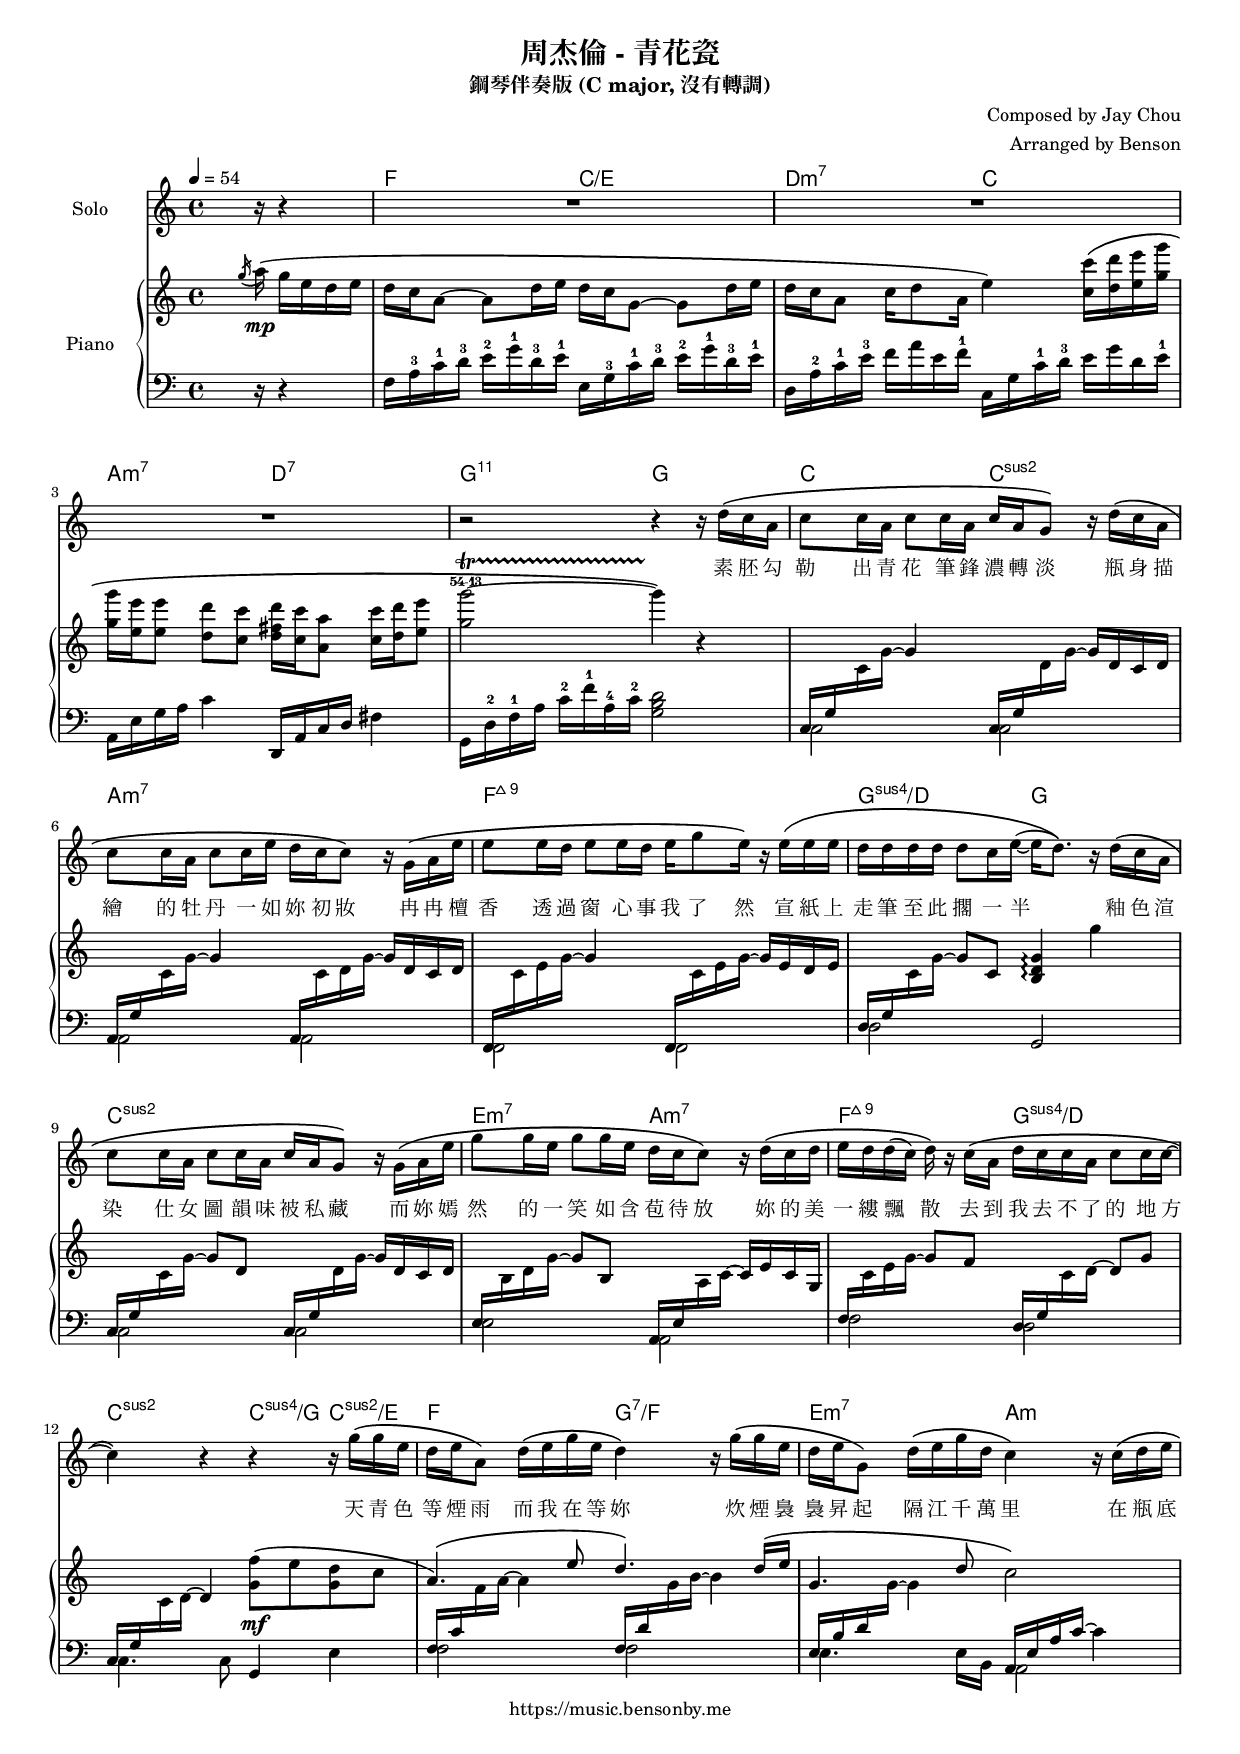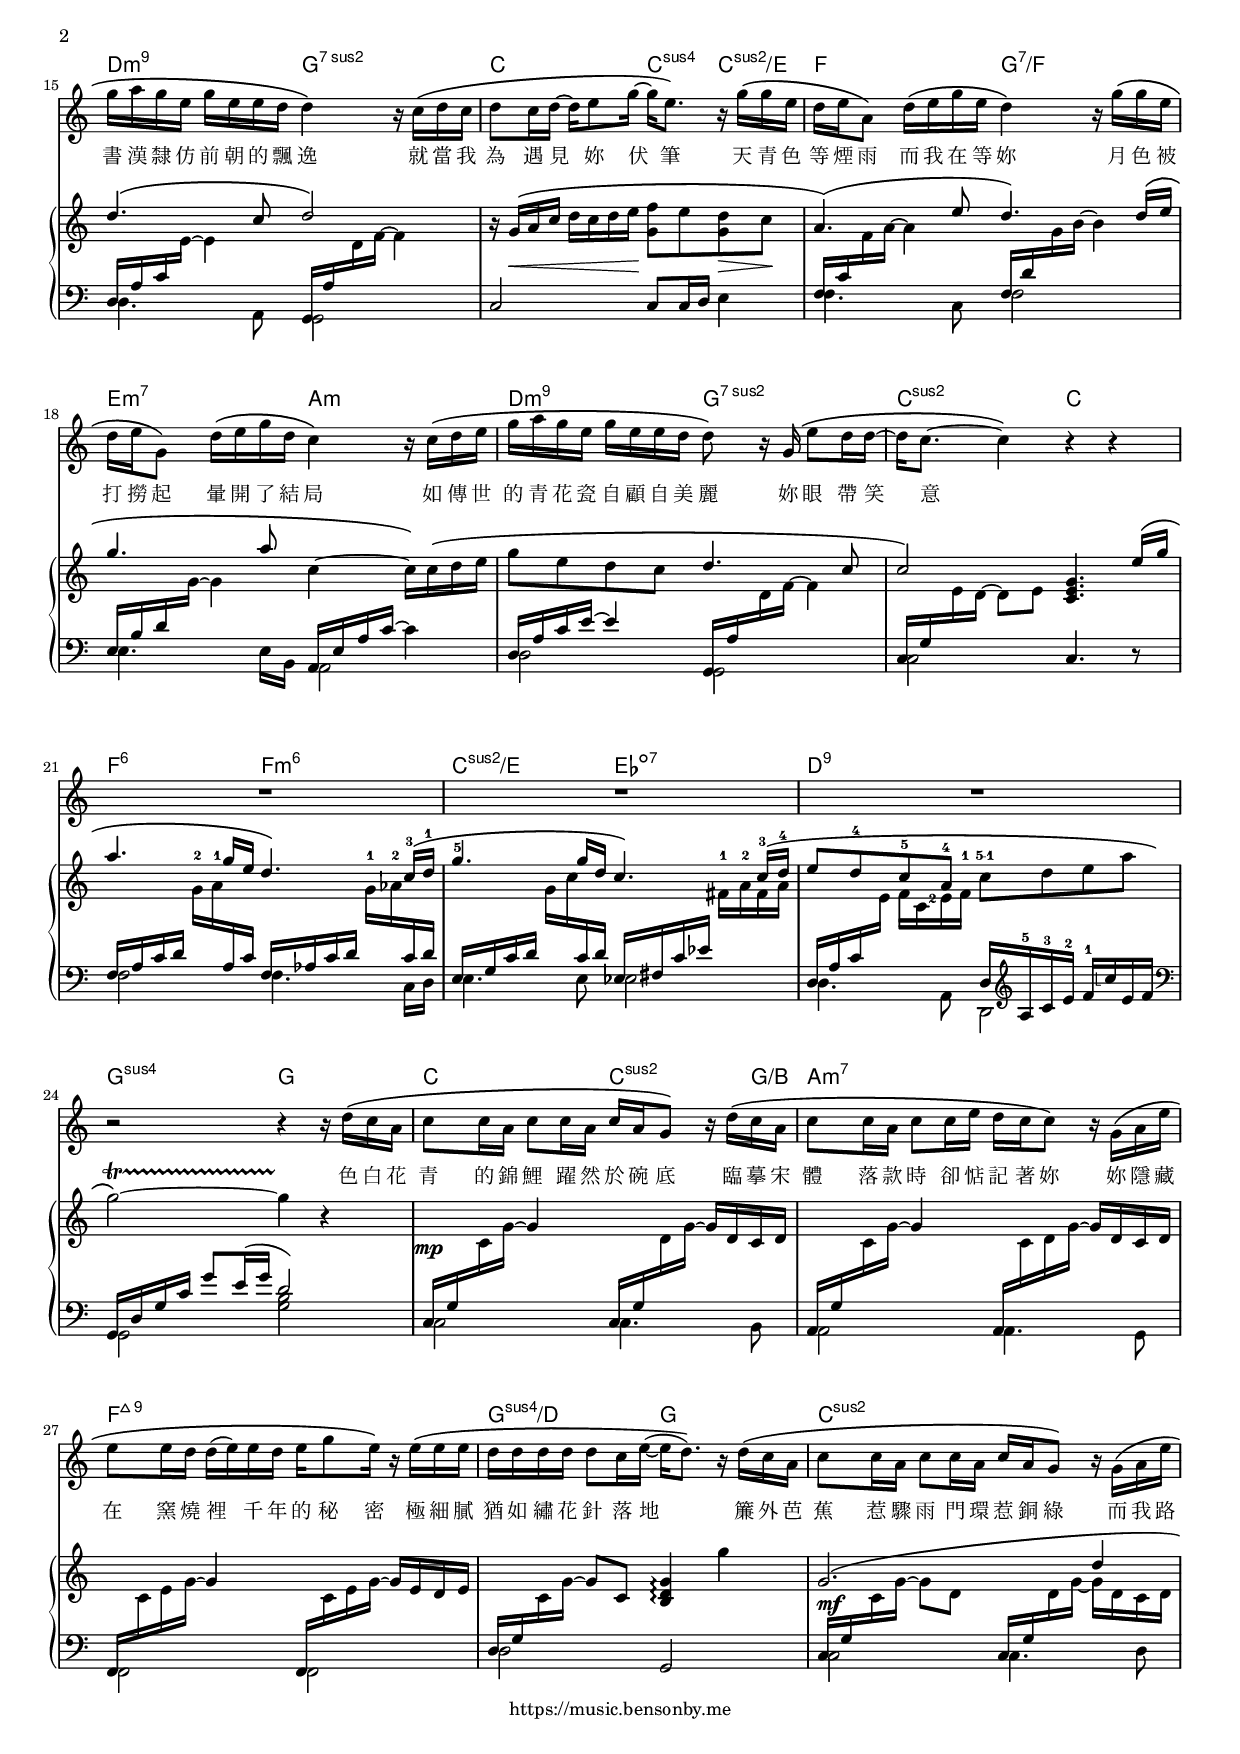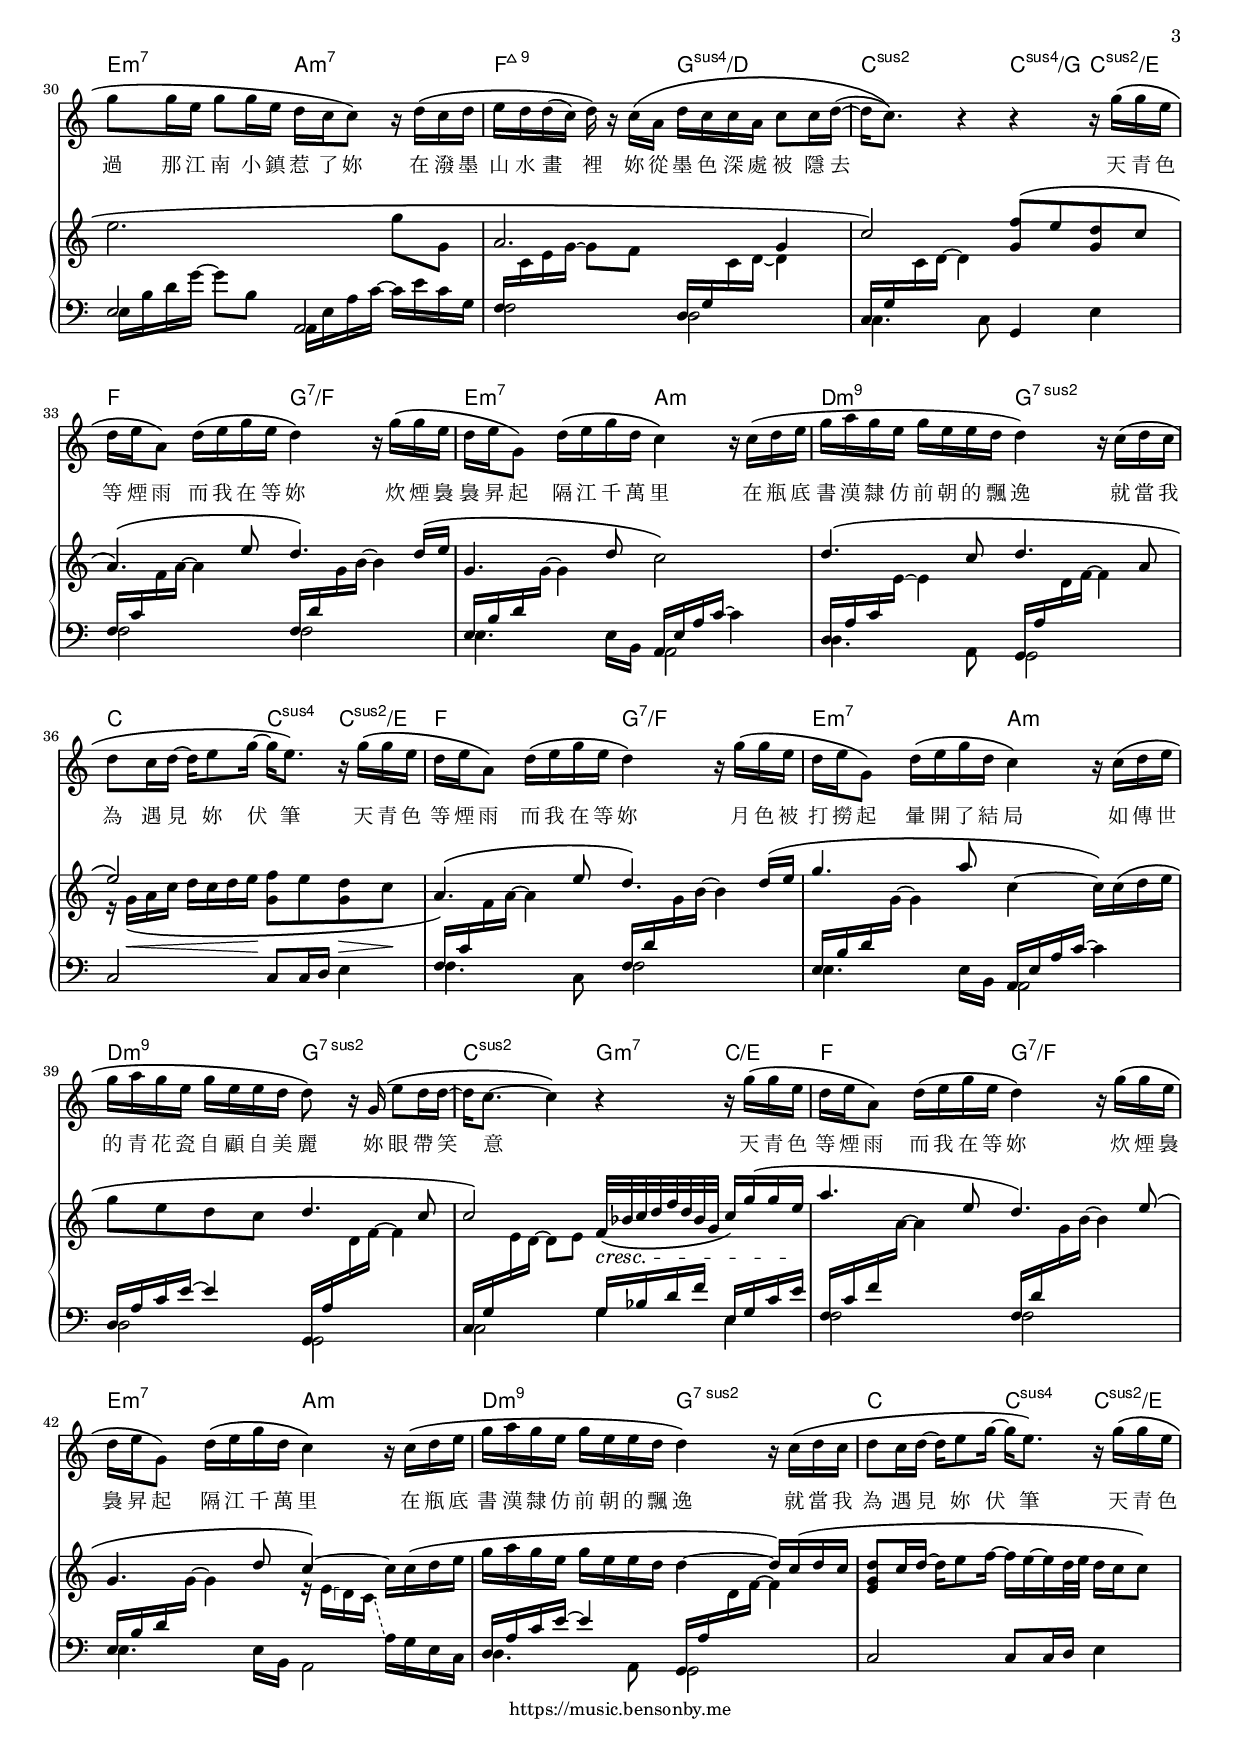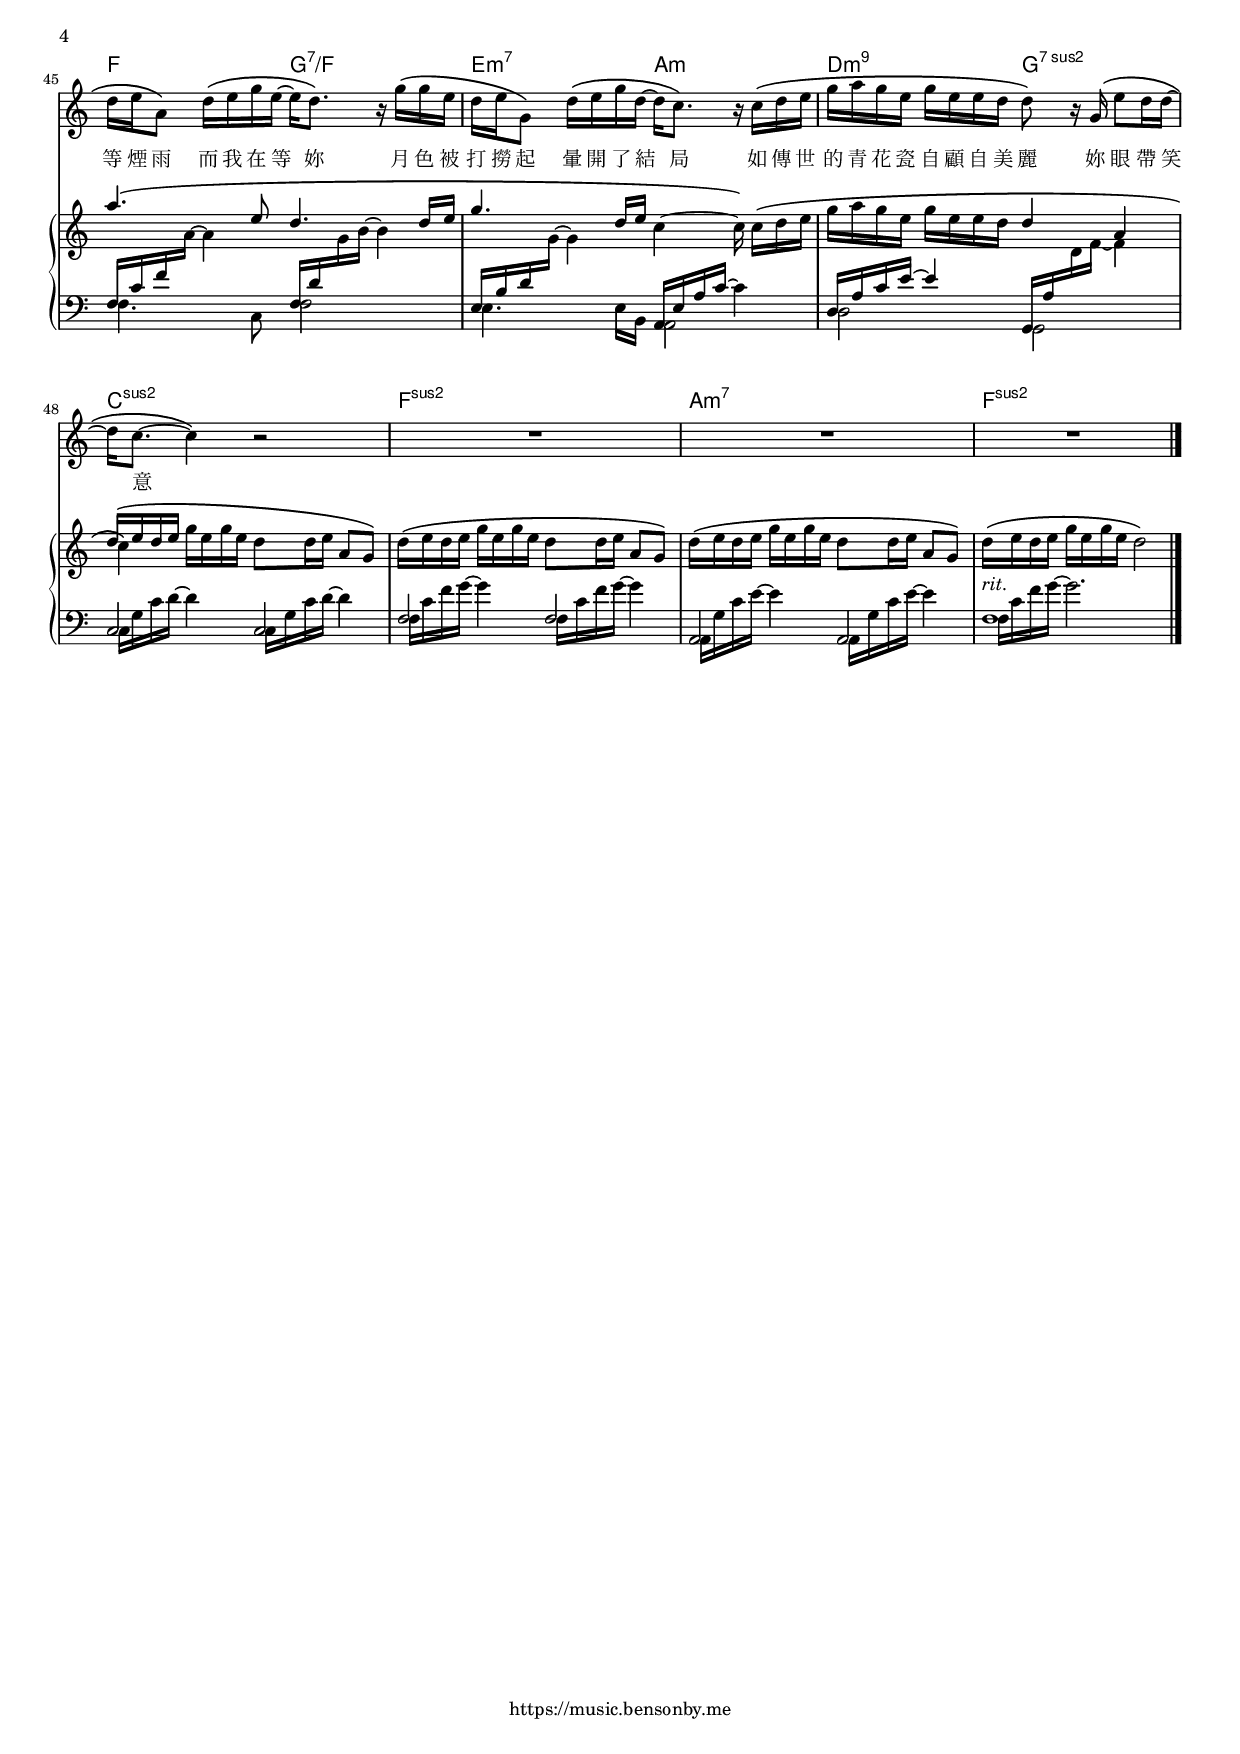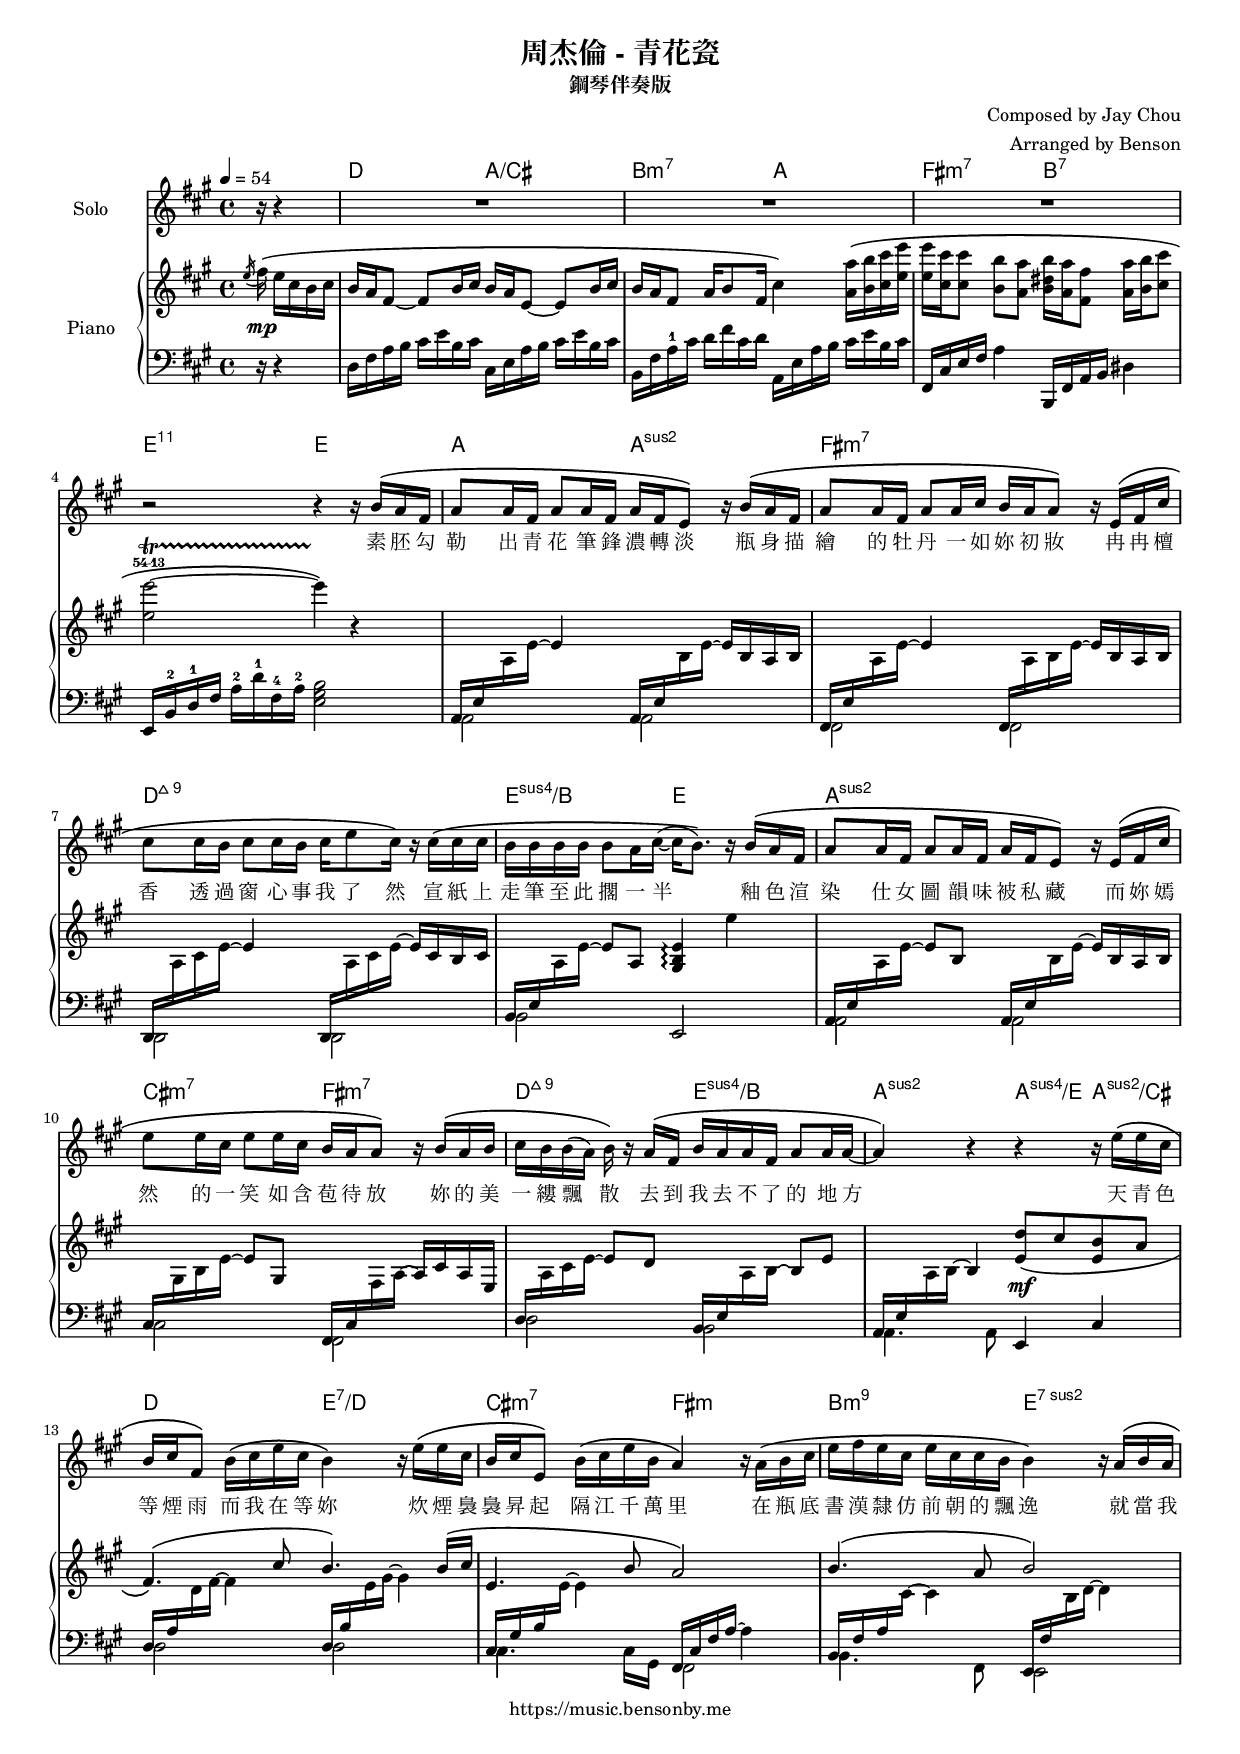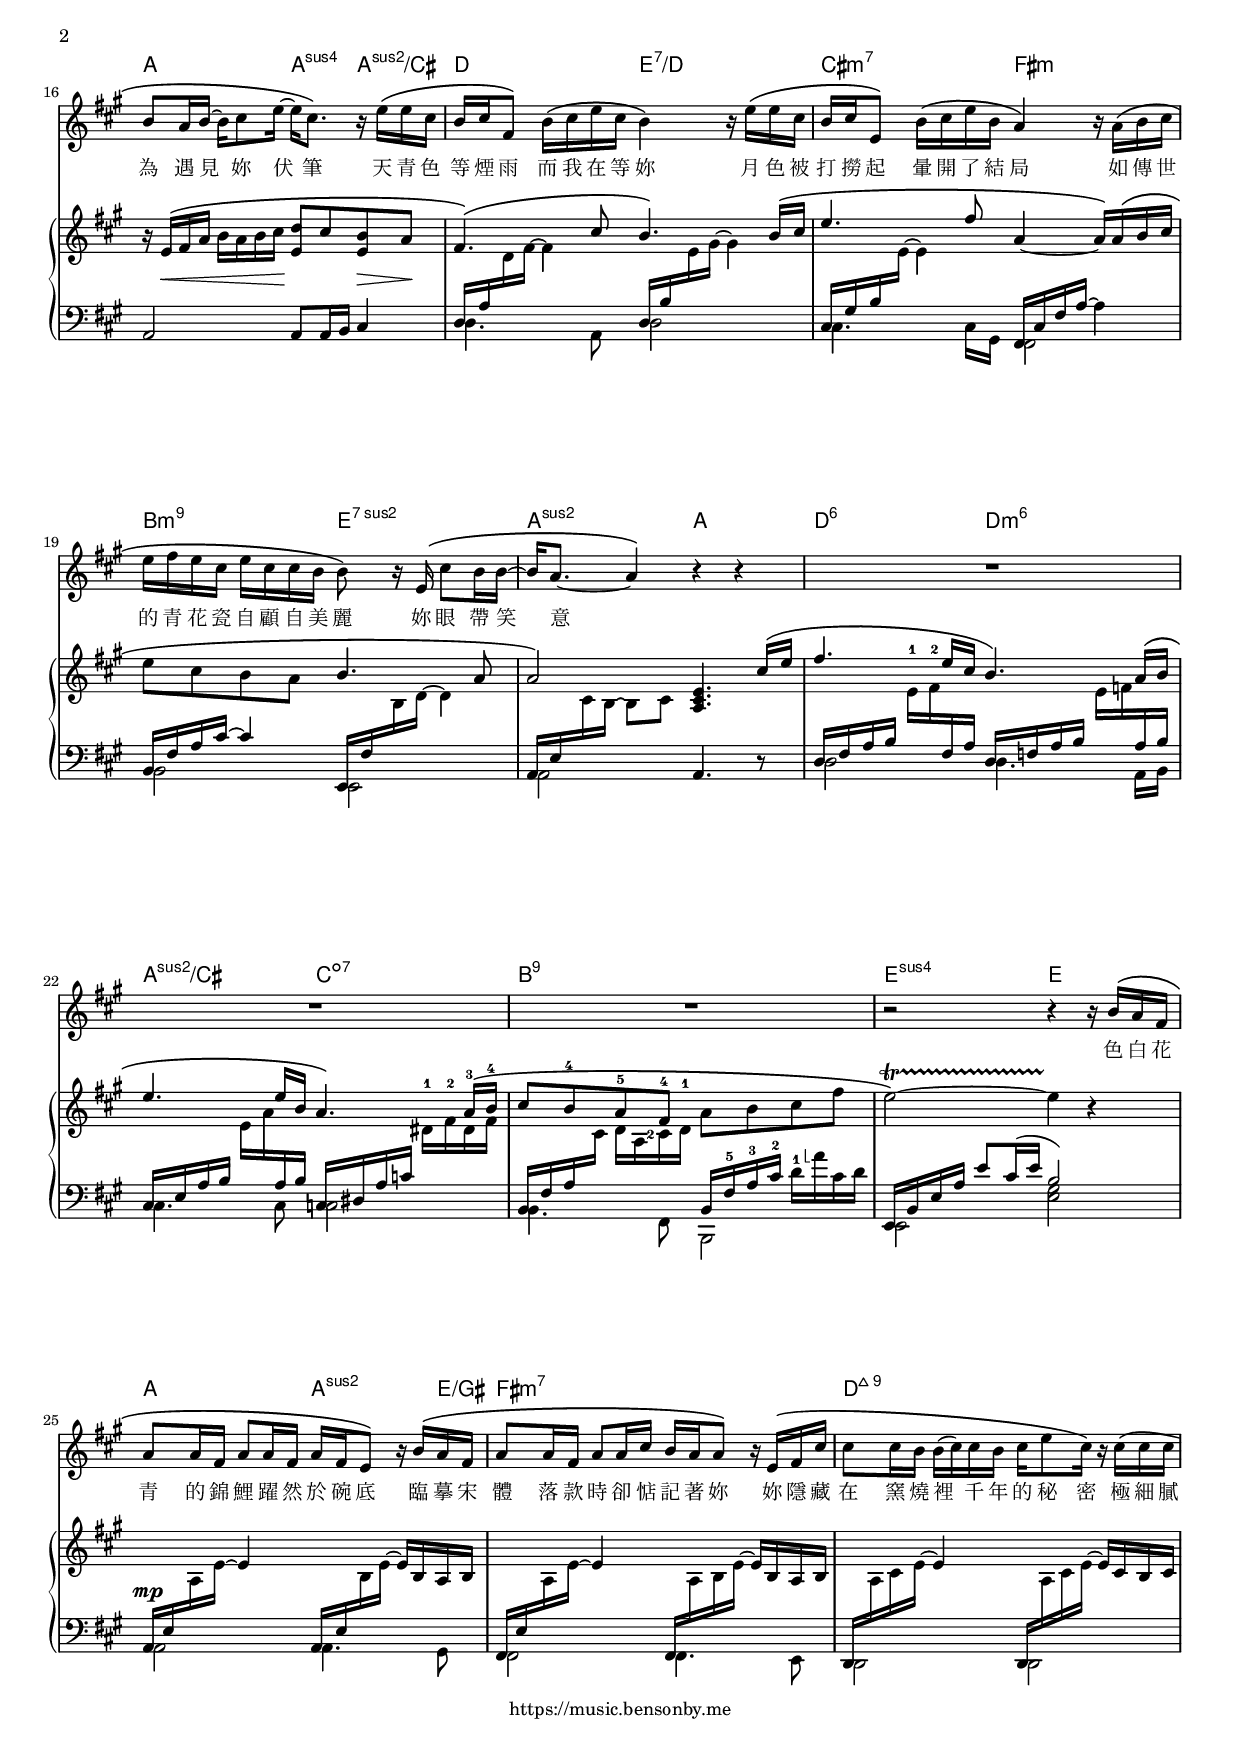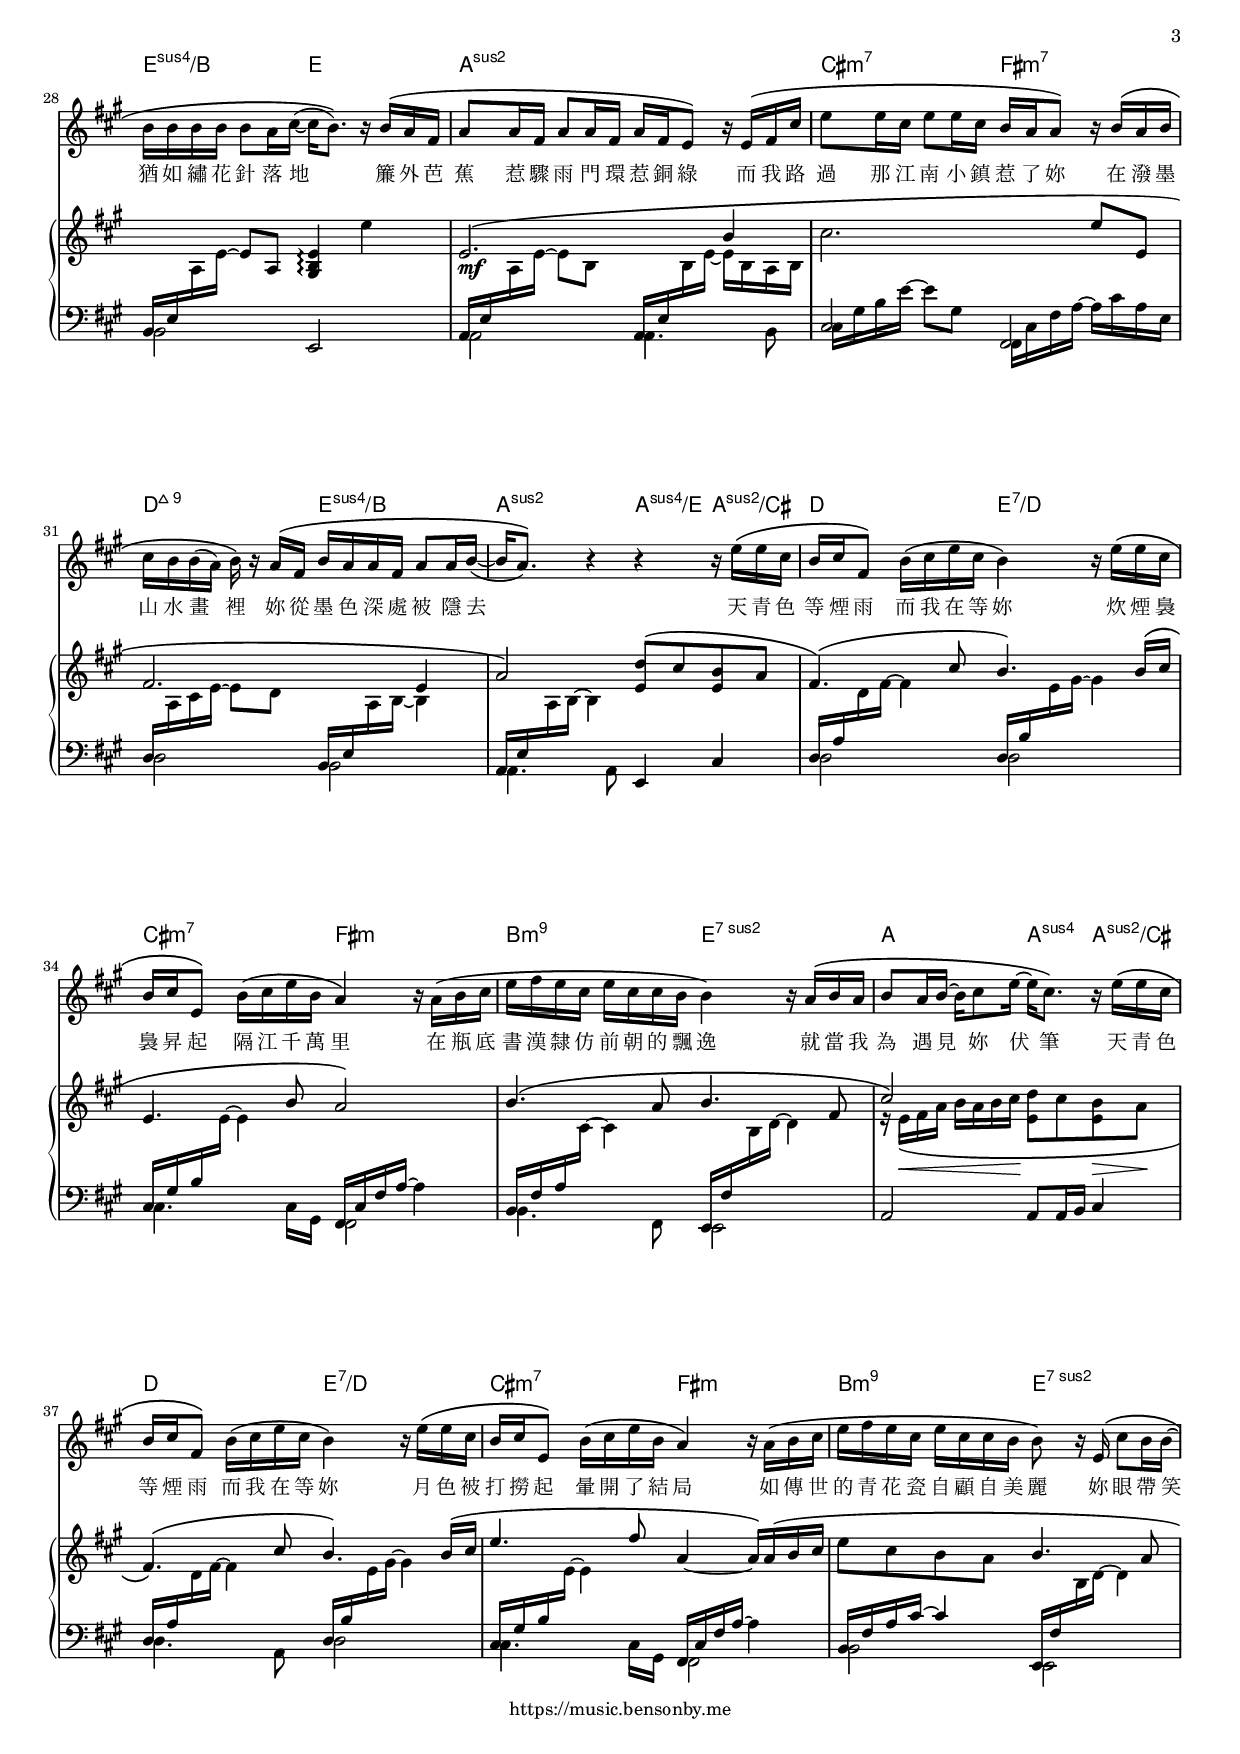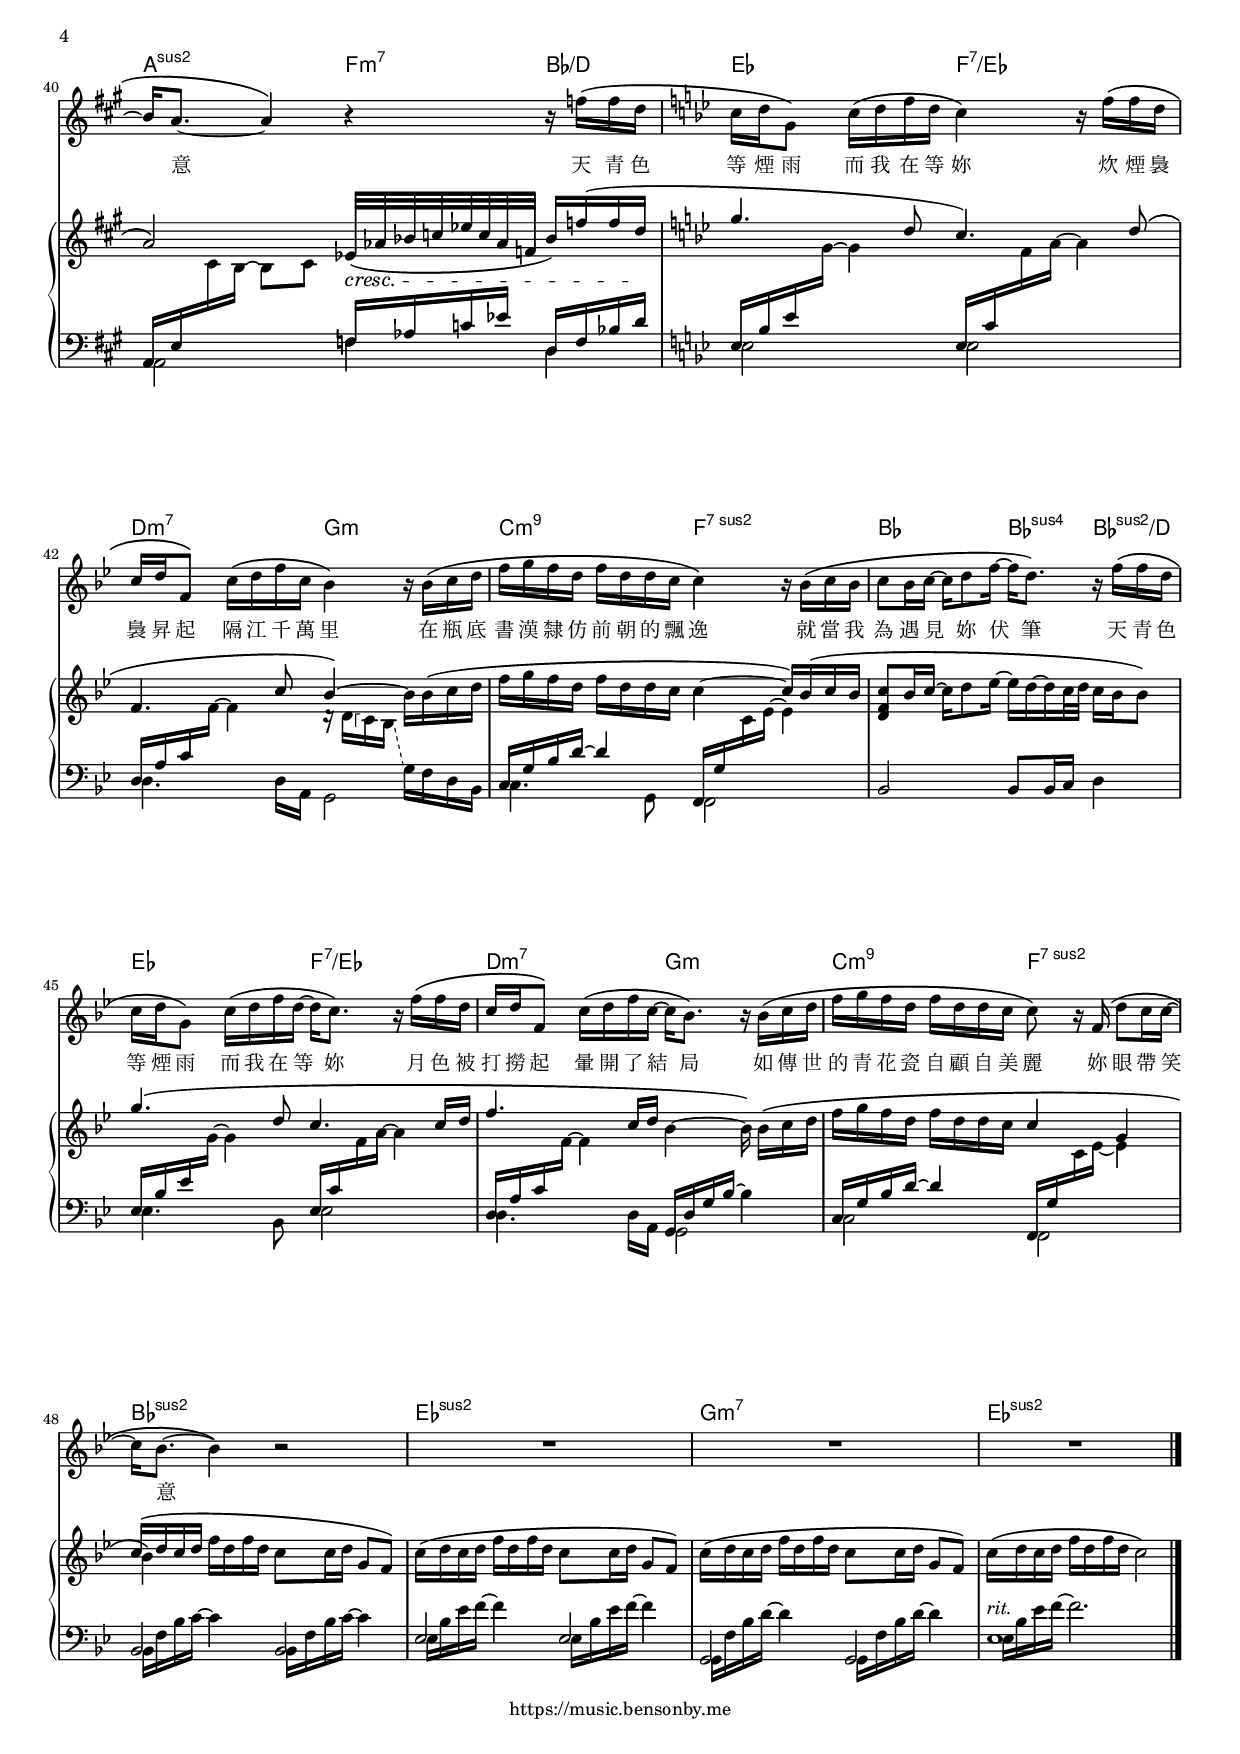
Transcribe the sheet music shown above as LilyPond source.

\version "2.18.2"
\include "articulate.ly"
#(set-global-staff-size 16)

%% http://lsr.di.unimi.it/LSR/Item?id=469
%% see also http://lilypond.org/doc/v2.18/Documentation/learning/moving-objects

%LSR This snippet was contributed by Risto Vääräniemi

dynamicsX =
#(define-music-function (parser location offset)(number?)
  #{
     \once \override DynamicText.X-offset = $offset
     \once \override DynamicLineSpanner.Y-offset = #0
  #})

dynamicsXY =
#(define-music-function (parser location offsetX offsetY)(number? number?)
  #{
     \once \override DynamicText.X-offset = $offsetX
     \once \override DynamicLineSpanner.Y-offset = $offsetY
  #})

%%%%%%%%%%%%%%%%%%%%%%%%%%%%%%%%%%%%%%%%%%%%%%%%%%%%%%%%%%%%%%%%%%%%%%%%%%%%%%%%%%%%%%%%%%
%%  http://lsr.di.unimi.it/LSR/Item?id=445

%LSR by Jay Anderson.
%modyfied by Simon Albrecht on March 2014.
%=> http://lilypond.1069038.n5.nabble.com/LSR-445-error-td160662.html

#(define (octave-up m t)
 (let* ((octave (1- t))
      (new-note (ly:music-deep-copy m))
      (new-pitch (ly:make-pitch
        octave
        (ly:pitch-notename (ly:music-property m 'pitch))
        (ly:pitch-alteration (ly:music-property m 'pitch)))))
  (set! (ly:music-property new-note 'pitch) new-pitch)
  new-note))

#(define (octavize-chord elements t)
 (cond ((null? elements) elements)
     ((eq? (ly:music-property (car elements) 'name) 'NoteEvent)
       (cons (car elements)
             (cons (octave-up (car elements) t)
                   (octavize-chord (cdr elements) t))))
     (else (cons (car elements) (octavize-chord (cdr elements ) t)))))

#(define (octavize music t)
 (if (eq? (ly:music-property music 'name) 'EventChord)
       (ly:music-set-property! music 'elements (octavize-chord
(ly:music-property music 'elements) t)))
 music)

makeOctaves = #(define-music-function (parser location arg mus) (integer? ly:music?)
 (music-map (lambda (x) (octavize x arg)) (event-chord-wrap! mus)))
%%%%%%%%%%%%%%%%%%%%%%%%%%%%%%%%%%%%%%%%%%%%%%%%%%%%%%%%%%%%%%%%%%%%%%%%%%%%%%%%%%%%%%%%%%

cr = \change Staff = "right"
cl = \change Staff = "left"
rhMark = \markup { 
  \path #0.1 #'((moveto -1 0)(rlineto 0 -1.5)(rlineto 0.5 0))
}
lhMark = \markup { 
  \path #0.1 #'((moveto 0 1)(rlineto -0.5 0)(rlineto 0 -1.5))
}

\paper {
  oddFooterMarkup = \markup { \fill-line { "https://music.bensonby.me" }}
  evenFooterMarkup = \markup { \fill-line { "https://music.bensonby.me" }}
}

upper-prelude = \relative c''' {
  s16 \acciaccatura g a\( g e d e d c a8~ a8 d16 e d c g8~ g d'16 e d c a8 c16 d8 a16 e'4\)
  \makeOctaves 1 { c16\( d e g g e e8 d c } <d fis d'>16 \makeOctaves 1 { c a8 c16 d e8 }
  \tag #'written {
    <g g'>2~\startTrillSpan\finger \markup \tied-lyric #"54-13" g'4\stopTrillSpan\) r4
  }
  \tag #'midi {
    <g, g'>64 a' g a g a g a
    g a g a g a g a
    g a g a g a g a
    g a g a g a g a
    g4\) r4
  }
}

lower-prelude = \relative c {
  s16 r16 r4
  \tag #'c-major {
    f16 a-3 c-1 d-3 e-2 g-1 d-3 e-1
    e,16 g-3 c-1 d-3 e-2 g-1 d-3 e-1
    d,16 a'-2 c-1 e-3 f a e f-1
    c,16 g' c-1 d-3 e g d e-1
    a,,16 e' g a c4
    d,,16 a' c d fis4
    g,16 d'-2 f-1 a c-2 f-1 a,-4 c-2
  }
  \tag #'original {
    f,16 a c d e g d e
    e,16 g c d e g d e
    d,16 a' c-1 e f a e f
    c,16 g' c d e g d e
    a,,16 e' g a c4
    d,,16 a' c d fis4
    g,16 d'-2 f-1 a c-2 f-1 a,-4 c-2
  }
  <g b d>2
}

upper-verse-one = \relative c' {
  s1 s1 s1 s2 <b d g>4\arpeggio g''
  s1 s1 s1 s2
}

lower-verse-one = \relative c {
  << {
    \stemNeutral
    \cl c16 g'
    \cr c16 g'~ g4
    \cl c,,16 g'
    \cr d'16 g~ g d c d
    \cl a,16 g'
    \cr c16 g'~ g4
    \cl a,,16
    \cr c'16 d g~ g d c d
    \cl f,,16
    \cr c''16 e g~ g4
    \cl f,,16
    \cr c''16 e g~ g e d e
    \cl d,16 g
    \cr c16 g'~ g8 c,
  } \\ {
    c,2 c2 a2 a f f d'
  } >>
  g,2
  << {
    \stemNeutral
    \cl c16 g'
    \cr c16 g'~ g8 d
    \cl c,16 g'
    \cr d'16 g~ g d c d
    \cl e,16
    \cr b'16 d g~ g8 b,
    \cl a,16 e'
    \cr a16 c~ c e c g
    \cl f16
    \cr c'16 e g~ g8 f
    \cl d,16 g
    \cr c16 d~ d8 g
    \cl c,,16 g'
    \cr c16 d~ d4
  } \\ {
    c,2 c e a, f' d c4. c8
  } >>
}

upper-chorus-one = \relative c'' {
  <f g,>8\( e <d g,> c
  \stemUp
  a4.\)^\( e'8 d4.\) d16^\( e
  g,4. d'8
  \stemNeutral
  c2\)
  \stemUp
  d4.^\( c8 d2\)
  \stemNeutral
  r16 g,^\( a c d c d e
  <f g,>8 e <d g,> c
  \stemUp
  a4.\)^\( e'8 d4.\)
  d16^\( e
  g4. a8
  \stemNeutral
  c,4~ c16\) c\( d e
  g8 e d c
  \stemUp
  d4. c8 c2\)
}
upper-chorus-end-one = \relative c' {
  <c e g>4.
}
upper-chorus-two = \relative c'' {
  <f g,>8^\( e <d g,> c
  \stemUp
  a4.^\)^\( e'8 d4.\) d16^\( e
  g,4. d'8
  \stemNeutral
  c2\)
  << {
    d4.\( c8 d4. a8
    e'2\)
  } \\ {
    s1
    \stemDown
    r16 g,_\( a c d c d e
    <f g,>8 e <d g,> c
    \stemUp
    a4.\)^\( e'8 d4.\)
  } >>
  \stemUp
  d16^\( e
  g4. a8
  \stemNeutral
  c,4~ c16\) c\( d e
  g8 e d c \stemUp d4. c8 c2\)
}

lower-chorus-start = \relative c {
  g4 e'
}
lower-chorus-one = \relative c {
  << {
    \stemNeutral
    f16 c' \cr f a~ \stemDown a4
    \stemNeutral
    \cl f,16 d' \cr \stemDown g b~ b4
    \stemNeutral
    \cl e,,16 b' d \cr \stemDown g~ g4
    \stemUp
    \cl a,,16 e' a c~ \stemDown c4
    \stemNeutral
    d,16 a' c \cr \stemDown e~ e4
    \stemNeutral
    \cl g,,16 a' \cr \stemDown d f~ f4
    \stemNeutral
  } \\ {
    f,2 f
    e4. e16 b a2
    d4. a8 g2
  } >>
  c2 c8 c16 d e4
  << {
    \stemNeutral
    f16 c' \cr f a~ \stemDown a4
    \stemNeutral
    \cl f,16 d' \cr \stemDown g b~ b4
    \stemNeutral
    \cl e,,16 b' d \cr \stemDown g~ g4
    \stemUp
    \cl a,,16 e' a c~ \stemDown c4
    \stemUp
    d,16 a' c e~ e4
    \stemNeutral
    \cl g,,16 a' \cr \stemDown d f~ f4
    \stemNeutral
    \cl c,16 g' \cr e' d~ \stemDown d8 e
  } \\ {
    f,4. c8 f2
    e4. e16 b a2
    d2 g,2
    c2
  } >>
}
lower-chorus-end-one = \relative c {
  c4.
}

upper-episode = \relative c'' {
  e16^\( g \stemUp a4. g16 e d4.\)
  \tag #'c-major {
    c16^\(-3 d-1 g4.-5
  }
  \tag #'original {
    c,16^\( d g4.
  }
  g16 d c4.\)
  c16\(-3 d-4 e8 d-4 c-5 a-4 \stemNeutral

  \tag #'c-major {
    c8\finger "5-1"
  }
  \tag #'original {
    c8
  }
  d8 e a
  \tag #'written {
    g2~\)\startTrillSpan g4\stopTrillSpan r4
  }
  \tag #'midi {
    g64 a g a g a g a
    g64 a g a g a g a
    g64 a g a g a g a
    g64 a g a g a g a
    g4 r4
  }
}

lower-episode = \relative c {
  r8
  << {
    \stemUp
    f16 a c d
    \stemNeutral
    \cr
    \tag #'c-major { g-2 a-1 }
    \tag #'original { g-1 a-2 }
    \cl a, c
    \stemUp
    f,16 aes c d
    \stemNeutral
    \cr
    \tag #'c-major { g-1 aes-2 }
    \tag #'original { g aes }
    \cl c, d
    \stemUp
    e,16 g c d
    \stemNeutral
    \cr g c \cl c, d
    \stemUp
    ees,16 fis c' ees
    \stemDown
    \cr fis-1 a-2 fis a \cl
    \stemNeutral
    d,,16 a' c \cr e
    \stemDown
    f c
    \set fingeringOrientations = #'(left)
    <e-2>
    \set fingeringOrientations = #'(up)
    f-1 \cl
    \stemUp
    d,16
    \tag #'c-major { \clef treble }
    a'-5 c-3 e-2
    \stemNeutral
    f-1
    \set fingeringOrientations = #'(left)
    <c'\finger \rhMark> e, f
    \clef bass
    \stemUp
    g,, d' g c g'8 e16( g d2)
  } \\ {
    f,2 f4. c16 d e4. e8 ees2
    d4. a8 d,2 g
    <g' b>2
  } >>
}

upper-verse-two = \relative c' {
  s1 s1 s1 s2 <b d g>4\arpeggio g''
  \stemUp
  g,2.\( d'4 \stemNeutral e2. g8 g,
  \stemUp a2. g4
  c2\)
}

lower-verse-two = \relative c {
  << {
    \stemNeutral
    \cl c16 g'
    \cr c16 g'~ g4
    \cl c,,16 g'
    \cr d'16 g~ g d c d
    \cl a,16 g'
    \cr c16 g'~ g4
    \cl a,,16
    \cr c'16 d g~ g d c d
    \cl f,,16
    \cr c''16 e g~ g4
    \cl f,,16
    \cr c''16 e g~ g e d e
    \cl d,16 g
    \cr c16 g'~ g8 c,
  } \\ {
    c,2 c4. b8 a2 a4. g8 f2 f d'
  } >>
  g,2
  << {
    \stemNeutral
    \cl c16 g'
    \cr c16 g'~ \stemDown g8 d
    \stemNeutral
    \cl c,16 g'
    \cr d'16 g_~ \stemDown g d c d
    \stemDown
    \cl e,16
    b'16 d g~ g8 b,
    a,16 e'
    a16 c~ c e c g
    \stemNeutral
    f16
    \cr c'16 e g~ \stemDown g8 f
    \stemNeutral
    \cl d,16 g
    \cr c16 d_~ \stemDown d4
    \stemNeutral
    \cl c,16 g'
    \cr c16 d~ \stemDown d4
  } \\ {
    c,2 c4. d8
    \stemUp
    e2 a,
    \stemDown
    f' d c4. c8
  } >>
}

upper-chorus-last-and-outro = \relative c' {
  f32\( bes c d f d bes g c16\)
  g'16^\( g e
  \key c \major
  \stemUp a4. e8 d4.\) e8^\(
  g,4. d'8 c4~\) \stemNeutral c16
  c\( d e g16 a g e g e e d d4~ \stemUp d16\) c\( d c
  \stemNeutral
  <d e, g>8 c16 d~ d e8 f16~ f e~ e d32 e d16 c c8\)
  \stemUp
  a'4.\( e8 d4. d16 e g4. d16 e \stemNeutral c4~ c16\)
  << {
    \stemNeutral
    c16\( d e g a g e g e e d \stemUp d4 a
    \stemDown
    c\)
  } \\ {
    s16*3 s1
    \stemUp d16^\( e d e
    \stemNeutral
    g e g e d8 d16 e a,8 g\)
    d'16^\( e d e g e g e d8 d16 e a,8 g\)
    d'16^\( e d e g e g e d8 d16 e a,8 g\)
    d'16^\( e d e g e g e d2\)
  } >>
}

lower-chorus-end-two = \relative c' {
  << {
    g16 bes d f e, g c e
  } \\ {
    g,4 e
  } >>
}
lower-chorus-last = \relative c {
  \key c \major
  << {
    \stemNeutral
    f16 c' f \cr a~ \stemDown a4
    \stemNeutral
    \cl f,16 d' \cr \stemDown g b~ b4
    \stemNeutral
    \cl e,,16 b' d \cr \stemDown g~ g4
    \stemDown
    e16\rest
    e
    \set fingeringOrientations = #'(left)
    <d\finger \lhMark>
    \once \override Glissando #'style = #'dashed-line
    c\glissando \cl a g e c
    \stemUp
    d16 a' c e~ e4
    \stemNeutral
    \cl g,,16 a' \cr \stemDown d f~ f4
    \stemNeutral
  } \\ {
    f,2 f
    e4. e16 b a2
    \stemDown d4. \stemDown a8 g2
  } >>
  c2 c8 c16 d e4
  << {
    \stemNeutral
    f16 c' f \cr a~ \stemDown a4
    \stemNeutral
    \cl f,16 d' \cr \stemDown g b~ b4
    \stemNeutral
    \cl e,,16 b' d \cr \stemDown g~ g4
    \stemUp
    \cl a,,16 e' a c~ \stemDown c4
    \stemUp
    d,16 a' c e~ e4
    \stemNeutral
    \cl g,,16 a' \cr \stemDown d f_~ f4
    \stemDown
    \cl c,16 g' c d~ d4
    c,16 g' c d~ d4
    f,16 c' f g~ g4
    f,16 c' f g~ g4
    a,,16 g' c e~ e4
    a,,16 g' c e~ e4
    f,16 c' f g~ g2.
  } \\ {
    f,4. c8 f2
    e4. e16 b a2
    d2 g,2
    \stemUp
    c2 c f f a, a f'1
  } >>
}

pedals = {
  s8 s4
  s2\sustainOn
  \repeat unfold 22 { s2\sustainOff\sustainOn }
  \repeat unfold 2 { s4\sustainOff\sustainOn }
  \repeat unfold 7 { s2\sustainOff\sustainOn }
  \repeat unfold 2 { s4\sustainOff\sustainOn }
  \repeat unfold 8 { s2\sustainOff\sustainOn }
  % episode
  s2\sustainOff\sustainOn
  s4.\sustainOff\sustainOn
  s16
  s16\sustainOff\sustainOn
  s4.\sustainOff\sustainOn
  s8\sustainOff\sustainOn
  s2\sustainOff\sustainOn
  \repeat unfold 4 { s2\sustainOff\sustainOn }
  % verse 2
  s2\sustainOff\sustainOn
  s4.\sustainOff\sustainOn
  s8\sustainOff\sustainOn
  s2\sustainOff\sustainOn
  s4.\sustainOff\sustainOn
  s8\sustainOff\sustainOn
  \repeat unfold 4 { s2\sustainOff\sustainOn }
  s2\sustainOff\sustainOn
  s4.\sustainOff\sustainOn
  s8\sustainOff\sustainOn
  \repeat unfold 5 { s2\sustainOff\sustainOn }
  \repeat unfold 2 { s4\sustainOff\sustainOn }
  % chorus
  \repeat unfold 7 { s2\sustainOff\sustainOn }
  \repeat unfold 2 { s4\sustainOff\sustainOn }
  \repeat unfold 7 { s2\sustainOff\sustainOn }
  \repeat unfold 2 { s4\sustainOff\sustainOn }
  \repeat unfold 7 { s2\sustainOff\sustainOn }
  \repeat unfold 2 { s4\sustainOff\sustainOn }
  \repeat unfold 6 { s2\sustainOff\sustainOn }
  \repeat unfold 6 { s2\sustainOff\sustainOn }
  s2.\sustainOff\sustainOn s4\sustainOff
}

upper-c-major = \relative c' { \set fingeringOrientations = #'(up)
  \clef treble
  \tempo 4 = 54
  \time 4/4
  \key c \major
  \partial 16*6
  \upper-prelude
  \upper-verse-one
  \upper-chorus-one
  \upper-chorus-end-one
  \upper-episode
  \upper-verse-two
  \upper-chorus-two
  \upper-chorus-last-and-outro
  \bar "|."
}

lower-c-major = \relative c {
  \clef bass
  \time 4/4
  \key c \major
  \partial 16*6
  \lower-prelude
  \lower-verse-one
  \lower-chorus-start
  \lower-chorus-one
  \lower-chorus-end-one
  \lower-episode
  \lower-verse-two
  \lower-chorus-start
  \lower-chorus-one
  \lower-chorus-end-two
  \lower-chorus-last
  \bar "|."
}

upper-original-key = \relative c' {
  \set fingeringOrientations = #'(up)
  \clef treble
  \tempo 4 = 54
  \time 4/4
  \key a \major
  \partial 16*6
  \transpose c a, {
    \upper-prelude
    \upper-verse-one
    \upper-chorus-one
    \upper-chorus-end-one
    \upper-episode
    \upper-verse-two
    \upper-chorus-two
  }
  \transpose c bes, {
    \upper-chorus-last-and-outro
  }
  \bar "|."
}

lower-original-key = \relative c {
  \clef bass
  \time 4/4
  \key a \major
  \partial 16*6
  \transpose c a, {
    \lower-prelude
    \lower-verse-one
    \lower-chorus-start
    \lower-chorus-one
    \lower-chorus-end-one
    \lower-episode
    \lower-verse-two
    \lower-chorus-start
    \lower-chorus-one
  }
  \transpose c bes, {
    \lower-chorus-end-two
    \lower-chorus-last
  }
  \bar "|."
}

dynamics = {
  \partial 16*6
  s16 s\mp s4 s1*11
  s2 s2\mf s1*3
  s16 s8.\< s8. s16\! s4 s8\> s8\!
  s1 s1*7
  % second verse
  s1\mp s1*3
  \dynamicsXY #0 #3 s1\mf
  s1*6
  s16 s8.\< s8. s16\! s4 s8\> s8\!
  s1 s1*2
  s2
  \crescTextCresc
  s4..\< s16\!
  \dynamicsXY #0 #0
  s1 s1*9 s1_\markup { \italic "rit." }
}

guitarchords = \chordmode {
  \partial 16*6
  s8 s4
  f2 c/e d:m7 c a:m7 d:7 g:11 g
  % verse 1
  c2 c:sus2 a1:m7 f:maj9 g2:sus4/d g
  c1:sus2 e2:m7 a:m7 f:maj9 g:sus4/d c:sus2 c4:sus4/g c:sus2/e
  % chorus 1
  f2 g:7/f e:m7 a:m d:m9 g:7sus2
  c2 c4:sus4 c:sus2/e
  f2 g:7/f e:m7 a:m d:m9 g:7sus2 c:sus2 c
  % episode
  f2:6 f:m6 c:sus2/e ees:dim7 d1:9 g2:sus4 g
  % verse 2
  c2 c4.:sus2 g8/b a1:m7 f:maj9 g2:sus4/d g
  c1:sus2 e2:m7 a:m7 f:maj9 g:sus4/d c:sus2 c4:sus4/g c:sus2/e
  % chorus 2
  f2 g:7/f e:m7 a:m d:m9 g:7sus2
  c2 c4:sus4 c:sus2/e
  f2 g:7/f e:m7 a:m d:m9 g:7sus2 c:sus2 g4:m7 c/e
  % chorus 3
  f2 g:7/f e:m7 a:m d:m9 g:7sus2
  c2 c4:sus4 c:sus2/e
  f2 g:7/f e:m7 a:m d:m9 g:7sus2
  % outro
  c1:sus2 f:sus2 a:m7 f:sus2
}

guitarchords-original-key = \chordmode {
  \partial 16*6
  s8 s4
  d2 a/cis b:m7 a fis:m7 b:7 e:11 e
  % verse 1
  a2 a:sus2 fis1:m7 d:maj9 e2:sus4/b e
  a1:sus2 cis2:m7 fis:m7 d:maj9 e:sus4/b a:sus2 a4:sus4/e a:sus2/cis
  % chorus 1
  d2 e:7/d cis:m7 fis:m b:m9 e:7sus2
  a2 a4:sus4 a:sus2/cis
  d2 e:7/d cis:m7 fis:m b:m9 e:7sus2 a:sus2 a
  % episode
  d2:6 d:m6 a:sus2/cis c:dim7 b1:9 e2:sus4 e
  % verse 2
  a2 a4.:sus2 e8/gis fis1:m7 d:maj9 e2:sus4/b e
  a1:sus2 cis2:m7 fis:m7 d:maj9 e:sus4/b a:sus2 a4:sus4/e a:sus2/cis
  % chorus 2
  d2 e:7/d cis:m7 fis:m b:m9 e:7sus2
  a2 a4:sus4 a:sus2/cis
  d2 e:7/d cis:m7 fis:m b:m9 e:7sus2 a:sus2 f4:m7 bes/d
  % chorus 3
  ees2 f:7/ees d:m7 g:m c:m9 f:7sus2
  bes2 bes4:sus4 bes:sus2/d
  ees2 f:7/ees d:m7 g:m c:m9 f:7sus2
  % outro
  bes1:sus2 ees:sus2 g:m7 ees:sus2
}

lyricsmain = \lyricmode {
  素 胚 勾 勒 出 青 花 筆 鋒 濃 轉 淡
  瓶 身 描 繪 的 牡 丹 一 如 妳 初 妝
  冉 冉 檀 香 透 過 窗 心 事 我 了 然
  宣 紙 上 走 筆 至 此 擱 一 半

  釉 色 渲 染 仕 女 圖 韻 味 被 私 藏
  而 妳 嫣 然 的 一 笑 如 含 苞 待 放
  妳 的 美 一 縷 飄 散 去 到 我 去 不 了 的 地 方

  天 青 色 等 煙 雨 而 我 在 等 妳
  炊 煙 裊 裊 昇 起 隔 江 千 萬 里
  在 瓶 底 書 漢 隸 仿 前 朝 的 飄 逸
  就 當 我 為 遇 見 妳 伏 筆

  天 青 色 等 煙 雨 而 我 在 等 妳
  月 色 被 打 撈 起 暈 開 了 結 局
  如 傳 世 的 青 花 瓷 自 顧 自 美 麗 妳 眼 帶 笑 意

  色 白 花 青 的 錦 鯉 躍 然 於 碗 底
  臨 摹 宋 體 落 款 時 卻 惦 記 著 妳
  妳 隱 藏 在 窯 燒 裡 千 年 的 秘 密
  極 細 膩 猶 如 繡 花 針 落 地

  簾 外 芭 蕉 惹 驟 雨 門 環 惹 銅 綠
  而 我 路 過 那 江 南 小 鎮 惹 了 妳
  在 潑 墨 山 水 畫 裡  妳 從 墨 色 深 處 被 隱 去

  天 青 色 等 煙 雨 而 我 在 等 妳
  炊 煙 裊 裊 昇 起 隔 江 千 萬 里
  在 瓶 底 書 漢 隸 仿 前 朝 的 飄 逸
  就 當 我 為 遇 見 妳 伏 筆

  天 青 色 等 煙 雨 而 我 在 等 妳
  月 色 被 打 撈 起 暈 開 了 結 局
  如 傳 世 的 青 花 瓷 自 顧 自 美 麗
  妳 眼 帶 笑 意

  天 青 色 等 煙 雨 而 我 在 等 妳
  炊 煙 裊 裊 昇 起 隔 江 千 萬 里
  在 瓶 底 書 漢 隸 仿 前 朝 的 飄 逸
  就 當 我 為 遇 見 妳 伏 筆

  天 青 色 等 煙 雨 而 我 在 等 妳
  月 色 被 打 撈 起 暈 開 了 結 局
  如 傳 世 的 青 花 瓷 自 顧 自 美 麗
  妳 眼 帶 笑 意
}

melody-verse = \relative c'' {
  r16 d\( c a c8 c16 a c8 c16 a c a g8\)
  r16 d'\( c a c8 c16 a c8 c16 e d c c8\)
  r16 g\( a e' e8 e16 d e8 e16 d e g8 e16\)
  r16
  \shape #'((0 . 0) (0 . 0) (0 . -1) (0 . 0) (0 . 0) (0 . 0) (0 . 0) (0 . 0)) PhrasingSlur
  e^\( e e d d d d d8 c16 e_~^( e d8.)\)
  r16 d\( c a c8 c16 a c8 c16 a c a g8\)
  r16 g\( a e' g8 g16 e g8 g16 e d c c8\)
  r16 d\( c d e d d( c) d\) r c\( a d c c a c8 c16 c~ c4\) r4 r4
}

melody-verse-two = \relative c'' {
  r16 d\( c a c8 c16 a c8 c16 a c a g8\)
  r16 d'\( c a c8 c16 a c8 c16 e d c c8\)
  r16 g\( a e' e8 e16 d d( e) e16 d e g8 e16\)
  r16
  \shape #'((0 . 0) (0 . 0) (0 . -1) (0 . 0) (0 . 0) (0 . 0) (0 . 0) (0 . 0)) PhrasingSlur
  e^\( e e d d d d d8 c16 e_~^( e d8.)\)
  r16 d\( c a c8 c16 a c8 c16 a c a g8\)
  r16 g\( a e' g8 g16 e g8 g16 e d c c8\)
  r16 d\( c d e d d( c) d\) r c\( a d c c a c8 c16 d~( d c8.)\) r4 r4
}

melody-chorus = \relative c''' {
  r16 g16\( g e d e a,8\) d16\( e g e d4\)
  r16 g\( g e d e g,8\) d'16\( e g d c4\)
  r16 c\( d e g a g e g e e d d4\)
  r16 c\( d c d8 c16 d~ d16 e8 g16~ g e8.\)
  r16 g16\( g e d e a,8\) d16\( e g e d4\)
  r16 g\( g e d e g,8\) d'16\( e g d c4\)
  r16 c\( d e g a g e g e e d d8\) r16
  g,16\( e'8 d16 d~ d c8.~ c4\) r4
}

melody-chorus-two = \relative c''' {
  r16 g16\( g e
  \key c \major
  d e a,8\) d16\( e g e d4\)
  r16 g\( g e d e g,8\) d'16\( e g d c4\)
  r16 c\( d e g a g e g e e d d4\)
  r16 c\( d c d8 c16 d~ d16 e8 g16~ g e8.\)
  r16 g16\( g e d e a,8\) d16\( e g e~ e d8.\)
  r16 g\( g e d e g,8\) d'16\( e g d~ d c8.\)
  r16 c\( d e g a g e g e e d d8\) r16
  g,16\( e'8 d16 d~ d c8.~ c4\) r2
}

melody = \relative c' {
  \clef treble
  \time 4/4
  \key c \major
  \partial 16*6
  \phrasingSlurUp
  s16 r16 r4 R1 R1 R1 r2 r4
  \melody-verse
  \melody-chorus
  r4 R1 R1 R1 r2 r4
  \melody-verse-two
  \melody-chorus
  \melody-chorus-two
  R1 R1 R1
  \bar "|."
}

melody-original-key = \relative c' {
  \clef treble
  \time 4/4
  \key a \major
  \partial 16*6
  \phrasingSlurUp
  s16 r16 r4 R1 R1 R1 r2 r4
  \transpose c a, {
    \melody-verse
    \melody-chorus
    r4 R1 R1 R1 r2 r4
    \melody-verse-two
    \melody-chorus
  }
  \transpose c bes, {
  \melody-chorus-two
  }
  R1 R1 R1
  \bar "|."
}

\book {
\score {
  <<
    \new Staff = "melodystaff" <<
      \set Staff.midiInstrument = #"electric guitar (clean)"
      \set Staff.instrumentName = #"Ocarina"
      \set Staff.midiMinimumVolume = #0.9
      \set Staff.midiMaximumVolume = #1
      \new Voice = "melody" {
        \melody
      }
      \context Lyrics = "lyrics" { \lyricsto "melody" { \lyricsmain } }
    >>
    \new PianoStaff <<
      \new Staff = "right" {
        \set Staff.midiInstrument = #"acoustic grand"
        \set Staff.midiMinimumVolume = #0.6
        \set Staff.midiMaximumVolume = #0.7
        \articulate << \keepWithTag #'(c-major midi) \upper-c-major \pedals >>
      }
      \new Staff = "left" {
        \set Staff.midiInstrument = #"acoustic grand"
        \set Staff.midiMinimumVolume = #0.6
        \set Staff.midiMaximumVolume = #0.7
        \articulate << \keepWithTag #'(c-major midi) \lower-c-major \pedals >>
      }
    >>
  >>
  \midi {
  }
}
}

\book {
\bookOutputSuffix "original-key-no-vocal"
\score {
  <<
    \new PianoStaff <<
      \new Staff = "right" {
        \set Staff.midiInstrument = #"acoustic grand"
        \set Staff.midiMinimumVolume = #0.6
        \set Staff.midiMaximumVolume = #0.7
        \articulate << \keepWithTag #'(original midi) \upper-original-key \pedals >>
      }
      \new Staff = "left" {
        \set Staff.midiInstrument = #"acoustic grand"
        \set Staff.midiMinimumVolume = #0.6
        \set Staff.midiMaximumVolume = #0.7
        \articulate << \keepWithTag #'(original midi) \lower-original-key \pedals >>
      }
    >>
  >>
  \midi {
  }
}
}

\book {
\bookOutputSuffix "c-major-no-vocal"
\score {
  <<
    \new PianoStaff <<
      \new Staff = "right" {
        \set Staff.midiInstrument = #"acoustic grand"
        \set Staff.midiMinimumVolume = #0.6
        \set Staff.midiMaximumVolume = #0.7
        \articulate << \keepWithTag #'(c-major midi) \upper-c-major \pedals >>
      }
      \new Staff = "left" {
        \set Staff.midiInstrument = #"acoustic grand"
        \set Staff.midiMinimumVolume = #0.6
        \set Staff.midiMaximumVolume = #0.7
        \articulate << \keepWithTag #'(c-major midi) \lower-c-major \pedals >>
      }
    >>
  >>
  \midi {
  }
}
}

\book {
\bookOutputSuffix "c-major"
\header {
  title = "周杰倫 - 青花瓷"
  subtitle = "鋼琴伴奏版 (C major, 沒有轉調)"
  arranger = "Arranged by Benson"
  composer = "Composed by Jay Chou"
}
\score {
  <<
    \new ChordNames {
      \guitarchords
    }
    \new Staff = "melodystaff" \with {
      % fontSize = #-3
      % \override StaffSymbol.staff-space = #(magstep -3)
      % \override StaffSymbol.thickness = #(magstep -3)
    }
    <<
      \set Staff.instrumentName = #"Solo"
      \new Voice = "melody" {
        \melody
      }
      \context Lyrics = "lyrics" { \lyricsto "melody" { \lyricsmain } }
    >>
    \new PianoStaff <<
      \set PianoStaff.instrumentName = #"Piano"
      \new Staff = "right" { \keepWithTag #'(c-major written) \upper-c-major }
      \new Dynamics = "Dynamics_pf" \dynamics
      \new Staff = "left" { \keepWithTag #'(c-major written) \lower-c-major }
    >>
  >>
  \layout {
    % \context {
      % add the RemoveEmptyStaffContext that erases rest-only staves
      % \Staff \RemoveEmptyStaves
    % }
    \context {
      \Score
      % Remove all-rest staves also in the first system
      \override VerticalAxisGroup.remove-first = ##t
      % If only one non-empty staff in a system exists, still print the starting bar
      \override SystemStartBar.collapse-height = #1
    }
    \context {
      \ChordNames
      % \override ChordName #'font-size = #-1
    }
  }
}
}

\book {
\bookOutputSuffix "original-key"
\header {
  title = "周杰倫 - 青花瓷"
  subtitle = "鋼琴伴奏版"
  arranger = "Arranged by Benson"
  composer = "Composed by Jay Chou"
}

\score {
  <<
    \new ChordNames {
      \guitarchords-original-key
    }
    \new Staff = "melodystaff" \with {
      % fontSize = #-3
      % \override StaffSymbol.staff-space = #(magstep -3)
      % \override StaffSymbol.thickness = #(magstep -3)
    }
    <<
      \set Staff.instrumentName = #"Solo"
      \new Voice = "melody" {
        \melody-original-key
      }
      \context Lyrics = "lyrics" { \lyricsto "melody" { \lyricsmain } }
    >>
    \new PianoStaff <<
      \set PianoStaff.instrumentName = #"Piano"
      \new Staff = "right" { \keepWithTag #'(original written) \upper-original-key }
      \new Dynamics = "Dynamics_pf" \dynamics
      \new Staff = "left" { \keepWithTag #'(original written) \lower-original-key }
    >>
  >>
  \layout {
    \context {
      \Score
      % Remove all-rest staves also in the first system
      \override VerticalAxisGroup.remove-first = ##t
      % If only one non-empty staff in a system exists, still print the starting bar
      \override SystemStartBar.collapse-height = #1
    }
    \context {
      \ChordNames
      % \override ChordName #'font-size = #-1
    }
  }
}
\score {
  <<
    \new Staff = "melodystaff" <<
      \set Staff.midiInstrument = #"electric guitar (clean)"
      \set Staff.instrumentName = #"Ocarina"
      \set Staff.midiMinimumVolume = #0.9
      \set Staff.midiMaximumVolume = #1
      \new Voice = "melody" {
        \melody-original-key
      }
      \context Lyrics = "lyrics" { \lyricsto "melody" { \lyricsmain } }
    >>
    \new PianoStaff <<
      \new Staff = "right" {
        \set Staff.midiInstrument = #"acoustic grand"
        \set Staff.midiMinimumVolume = #0.6
        \set Staff.midiMaximumVolume = #0.7
        \articulate << \keepWithTag #'(original midi) \upper-original-key \pedals >>
      }
      \new Staff = "left" {
        \set Staff.midiInstrument = #"acoustic grand"
        \set Staff.midiMinimumVolume = #0.6
        \set Staff.midiMaximumVolume = #0.7
        \articulate << \keepWithTag #'(original midi) \lower-original-key \pedals >>
      }
    >>
  >>
  \midi {
  }
}
}

